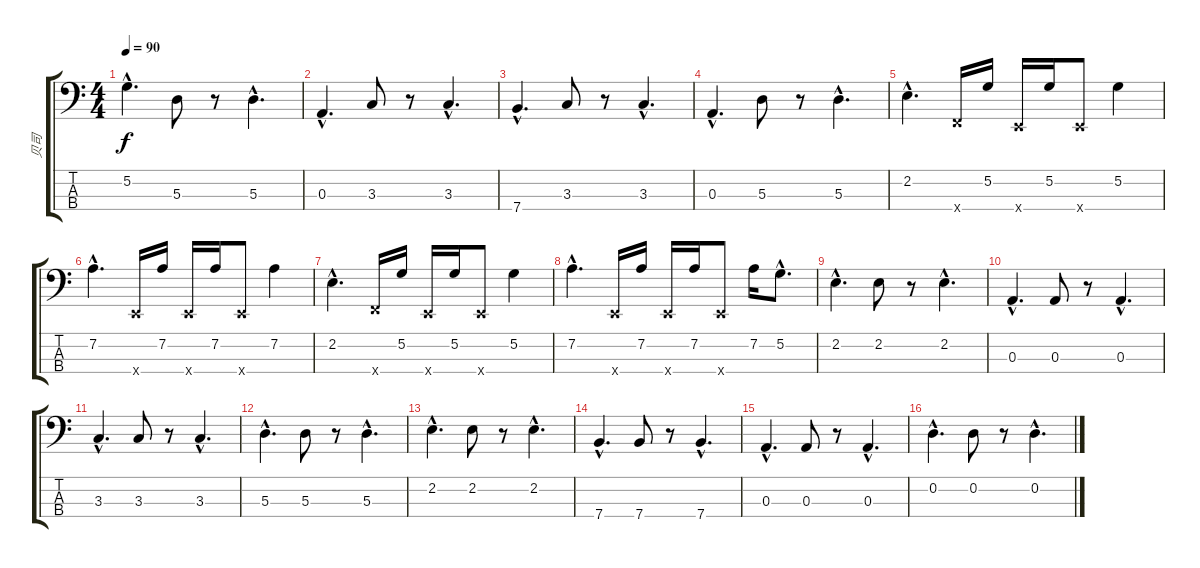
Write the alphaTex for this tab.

\track ("贝司" "贝司") {instrument electricbassfinger}
\staff {score tabs}
\tuning (G2 D2 A1 E1) {hide}
\ts (4 4)
\tempo 90
\clef f4
\ks c
5.2{hac}.4{d dy f} 5.3.8 r.8 5.3{hac}.4{d} |
0.3{hac}.4{d} 3.3.8 r.8 3.3{hac}.4{d} |
7.4{hac}.4{d} 3.3.8 r.8 3.3{hac}.4{d} |
0.3{hac}.4{d} 5.3.8 r.8 5.3{hac}.4{d} |
2.2{hac}.4{d} 1.4{x}.16 5.2.16 0.4{x}.16 5.2.16 0.4{x}.8 5.2.4 |
7.2{hac}.4{d} 0.4{x}.16 7.2.16 0.4{x}.16 7.2.16 0.4{x}.8 7.2.4 |
2.2{hac}.4{d} 1.4{x}.16 5.2.16 0.4{x}.16 5.2.16 0.4{x}.8 5.2.4 |
7.2{hac}.4{d} 0.4{x}.16 7.2.16 0.4{x}.16 7.2.16 0.4{x}.8 7.2.16 5.2{hac}.8{d} |
2.2{hac}.4{d} 2.2.8 r.8 2.2{hac}.4{d} |
0.3{hac}.4{d} 0.3.8 r.8 0.3{hac}.4{d} |
3.3{hac}.4{d} 3.3.8 r.8 3.3{hac}.4{d} |
5.3{hac}.4{d} 5.3.8 r.8 5.3{hac}.4{d} |
2.2{hac}.4{d} 2.2.8 r.8 2.2{hac}.4{d} |
7.4{hac}.4{d} 7.4.8 r.8 7.4{hac}.4{d} |
0.3{hac}.4{d} 0.3.8 r.8 0.3{hac}.4{d} |
0.2{hac}.4{d} 0.2.8 r.8 0.2{hac}.4{d}
